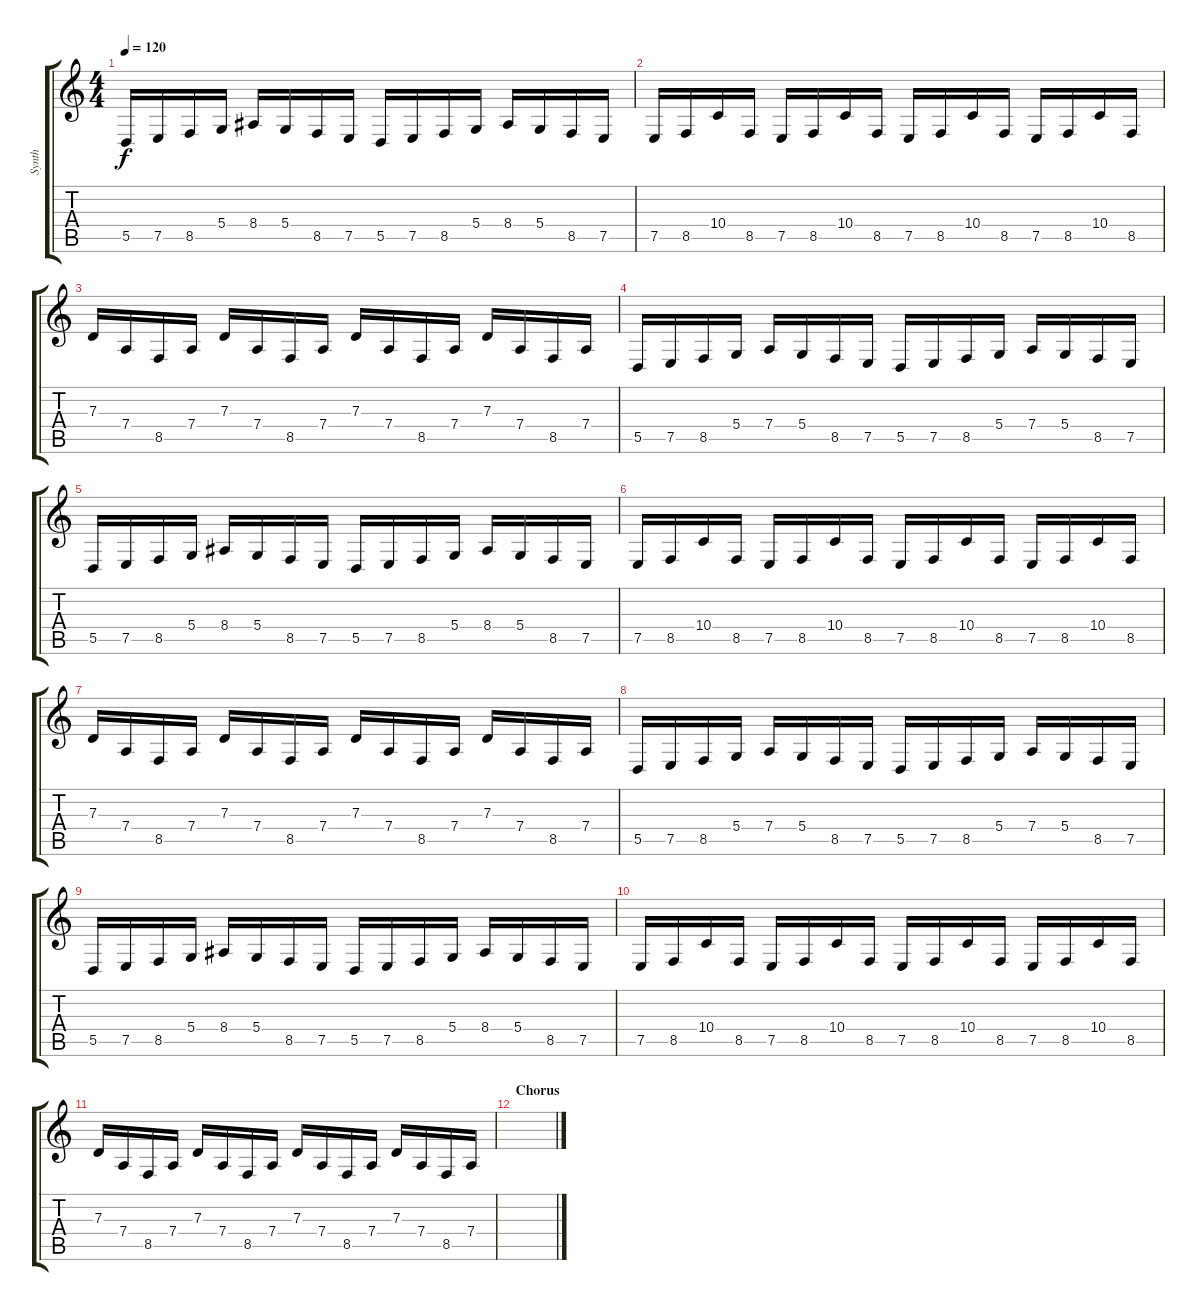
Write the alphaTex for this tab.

\track ("Synth" "Synth") {instrument brightacousticpiano}
\staff {score tabs}
\tuning (E4 B3 G3 D3 A2 D2) {hide}
\ts (4 4)
\tempo 120
\clef g2
\ks c
5.5.16{dy f} 7.5.16 8.5.16 5.4.16 8.4.16 5.4.16 8.5.16 7.5.16 5.5.16 7.5.16 8.5.16 5.4.16 8.4.16 5.4.16 8.5.16 7.5.16 |
7.5.16 8.5.16 10.4.16 8.5.16 7.5.16 8.5.16 10.4.16 8.5.16 7.5.16 8.5.16 10.4.16 8.5.16 7.5.16 8.5.16 10.4.16 8.5.16 |
7.3.16 7.4.16 8.5.16 7.4.16 7.3.16 7.4.16 8.5.16 7.4.16 7.3.16 7.4.16 8.5.16 7.4.16 7.3.16 7.4.16 8.5.16 7.4.16 |
5.5.16 7.5.16 8.5.16 5.4.16 7.4.16 5.4.16 8.5.16 7.5.16 5.5.16 7.5.16 8.5.16 5.4.16 7.4.16 5.4.16 8.5.16 7.5.16 |
5.5.16 7.5.16 8.5.16 5.4.16 8.4.16 5.4.16 8.5.16 7.5.16 5.5.16 7.5.16 8.5.16 5.4.16 8.4.16 5.4.16 8.5.16 7.5.16 |
7.5.16 8.5.16 10.4.16 8.5.16 7.5.16 8.5.16 10.4.16 8.5.16 7.5.16 8.5.16 10.4.16 8.5.16 7.5.16 8.5.16 10.4.16 8.5.16 |
7.3.16 7.4.16 8.5.16 7.4.16 7.3.16 7.4.16 8.5.16 7.4.16 7.3.16 7.4.16 8.5.16 7.4.16 7.3.16 7.4.16 8.5.16 7.4.16 |
5.5.16 7.5.16 8.5.16 5.4.16 7.4.16 5.4.16 8.5.16 7.5.16 5.5.16 7.5.16 8.5.16 5.4.16 7.4.16 5.4.16 8.5.16 7.5.16 |
5.5.16 7.5.16 8.5.16 5.4.16 8.4.16 5.4.16 8.5.16 7.5.16 5.5.16 7.5.16 8.5.16 5.4.16 8.4.16 5.4.16 8.5.16 7.5.16 |
7.5.16 8.5.16 10.4.16 8.5.16 7.5.16 8.5.16 10.4.16 8.5.16 7.5.16 8.5.16 10.4.16 8.5.16 7.5.16 8.5.16 10.4.16 8.5.16 |
7.3.16 7.4.16 8.5.16 7.4.16 7.3.16 7.4.16 8.5.16 7.4.16 7.3.16 7.4.16 8.5.16 7.4.16 7.3.16 7.4.16 8.5.16 7.4.16 |
\section ("" "Chorus")
